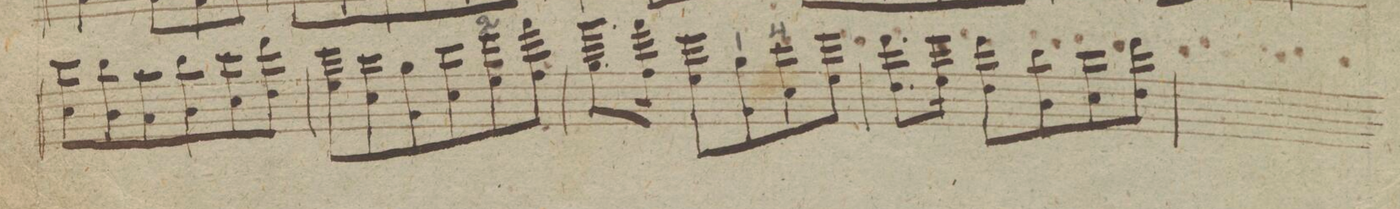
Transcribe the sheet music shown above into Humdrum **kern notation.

**kern	**fing	**dynam
*I"Violino 1mo	*	*
*clefG2	*	*
*k[f#]	*	*
*M3/4	*	*
8cccL 8cc\	.	.
8bb 8b\	.	.
8aa 8a\	.	.
8bb 8b\	.	.
8ccc 8cc\	.	.
8dddJ 8dd\	.	.
=117	=117	=117
8eeeL 8ee\	.	.
8ccc 8cc\	.	.
8gg 8g\	.	.
8ccc 8cc\	.	.
8eee 8ee\	2	.
8fff#J 8ff#\	.	.
=118	=118	=118
8.gggL 8.gg\	.	.
16fff#Jk 16ff#\	.	.
8eeeL 8ee\	.	.
8gg 8g\	1	.
8ccc 8cc\	4	.
8eeeJ 8ee\	.	.
=119	=119	=119
8.dddL 8.dd\	.	.
16eeeJk 16ee\	.	.
8dddL 8dd\	.	.
8bb 8b\	.	.
8ccc 8cc\	.	.
8dddJ 8dd\	.	.
=120	=120	=120
*-	*-	*-
